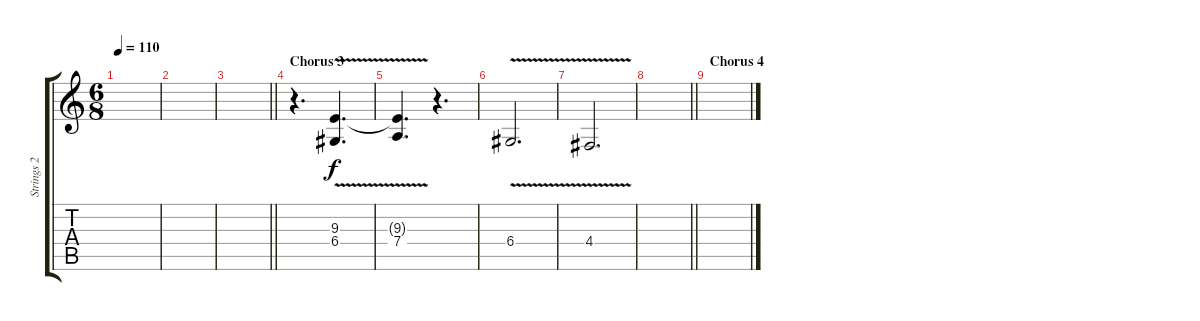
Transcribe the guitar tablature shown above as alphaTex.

\track ("Strings 2" "Strings 2") {instrument stringensemble1}
\staff {score tabs}
\tuning (E4 B3 G3 D3 A2 E2) {hide}
\ts (6 8)
\tempo 110
\clef g2
\ks c
|
|
\barLineRight lightlight
|
\section ("" "Chorus 3")
r.4{d} (9.3{v} 6.4{v}).4{d} |
(9.3{t} 7.4{v}).4{d} r.4{d} |
6.4{v}.2{d} |
4.4{v}.2{d} |
\barLineRight lightlight
|
\section ("" "Chorus 4")
